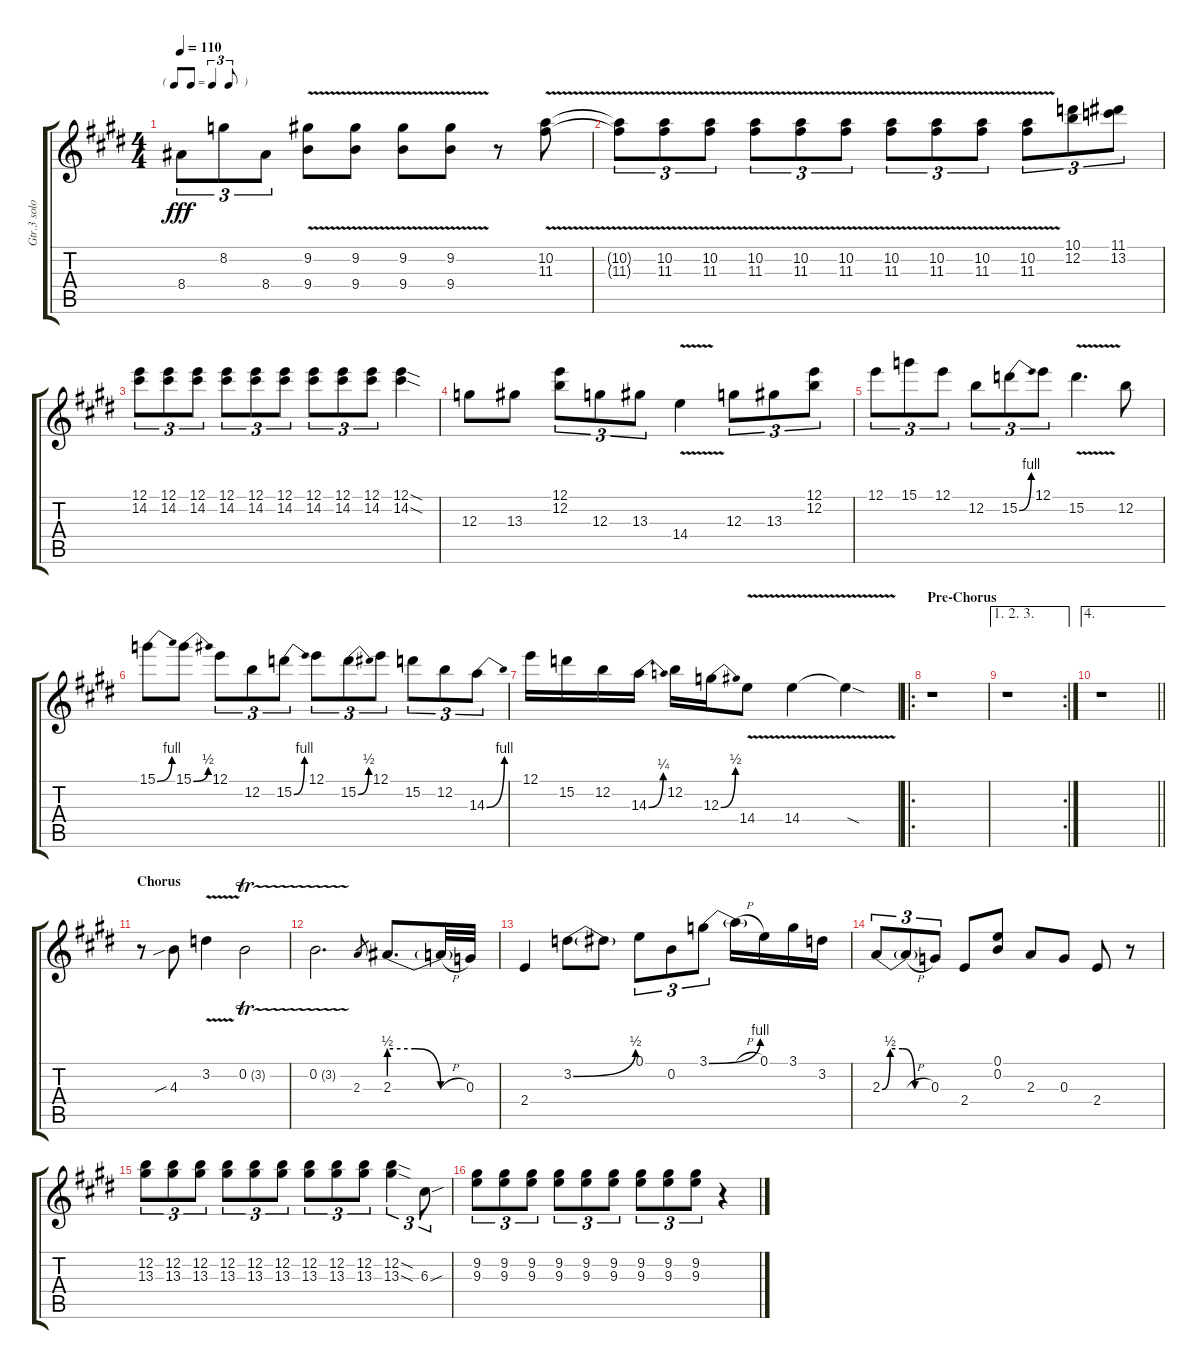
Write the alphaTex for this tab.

\track ("Gtr.3 solo" "Gtr.3 solo") {instrument distortionguitar}
\staff {score tabs}
\tuning (E4 B3 G3 D3 A2 E2) {hide}
\ts (4 4)
\tf triplet8th
\tempo 110
\clef g2
\ks c#minor
8.4.8{tu (3 2) dy fff} 8.2.8{tu (3 2)} 8.4.8{tu (3 2)} (9.2{v} 9.4{v}).8 (9.2{v} 9.4{v}).8 (9.2{v} 9.4{v}).8 (9.2{v} 9.4{v}).8 r.8 (10.2{v} 11.3{v}).8 |
\ks e
(10.2{v t} 11.3{v t}).8{tu (3 2)} (10.2{v} 11.3{v}).8{tu (3 2)} (10.2{v} 11.3{v}).8{tu (3 2)} (10.2{v} 11.3{v}).8{tu (3 2)} (10.2{v} 11.3{v}).8{tu (3 2)} (10.2{v} 11.3{v}).8{tu (3 2)} (10.2{v} 11.3{v}).8{tu (3 2)} (10.2{v} 11.3{v}).8{tu (3 2)} (10.2{v} 11.3{v}).8{tu (3 2)} (10.2{v} 11.3{v}).8{tu (3 2)} (10.1 12.2).8{tu (3 2)} (11.1 13.2).8{tu (3 2)} |
\ks c#minor
(12.1 14.2).8{tu (3 2)} (12.1 14.2).8{tu (3 2)} (12.1 14.2).8{tu (3 2)} (12.1 14.2).8{tu (3 2)} (12.1 14.2).8{tu (3 2)} (12.1 14.2).8{tu (3 2)} (12.1 14.2).8{tu (3 2)} (12.1 14.2).8{tu (3 2)} (12.1 14.2).8{tu (3 2)} (12.1{sod} 14.2{sod}).4 |
\ks e
12.3.8 13.3.8 (12.1 12.2).8{tu (3 2)} 12.3.8{tu (3 2)} 13.3.8{tu (3 2)} 14.4{v}.4 12.3.8{tu (3 2)} 13.3.8{tu (3 2)} (12.1 12.2).8{tu (3 2)} |
\ks c#minor
12.1.8{tu (3 2)} 15.1.8{tu (3 2)} 12.1.8{tu (3 2)} 12.2.8{tu (3 2)} 15.2{be (bend 0 0 60 4)}.8{tu (3 2)} 12.1.8{tu (3 2)} 15.2{v}.4{d} 12.2.8 |
15.1{be (bend 0 0 60 4)}.8 15.1{be (bend 0 0 60 2)}.8 12.1.8{tu (3 2)} 12.2.8{tu (3 2)} 15.2{be (bend 0 0 60 4)}.8{tu (3 2)} 12.1.8{tu (3 2)} 15.2{be (bend 0 0 60 2)}.8{tu (3 2)} 12.1.8{tu (3 2)} 15.2.8{tu (3 2)} 12.2.8{tu (3 2)} 14.3{be (bend 0 0 60 4)}.8{tu (3 2)} |
\ks e
12.1.16 15.2.16 12.2.16 14.3{be (bend 0 0 60 1)}.16 12.2.16 12.3{be (bend 0 0 60 2)}.16 14.4{v}.8 14.4{v}.4 14.4{sod t}.4 |
\ro
\section ("" "Pre-Chorus")
\ks c#minor
r.1 |
\ae (1 2 3)
\rc 2
r.1 |
\ae 4
\barLineRight lightlight
\ks e
r.1 |
\section ("" "Chorus")
\ks c#minor
r.8 4.3{sib}.8 3.2{v}.4 0.2{tr (3 32)}.2 |
0.2{tr (3 32)}.2{d} 2.3.8{gr} 2.3{be (custom 0 2 20 2 40 0 60 0)}.8{d} 2.3{h t}.32 0.3.32 |
\ks e
2.4.4 3.2{be (bend 0 0 60 2)}.8 3.2{t}.8 0.1.8{tu (3 2)} 0.2.8{tu (3 2)} 3.1{be (bend 0 0 60 4)}.8{tu (3 2)} 3.1{h t}.16 0.1.16 3.1.16 3.2.16 |
\ks c#minor
2.3{be (custom 0 0 10 2 25 2 40 0 60 0)}.8{tu (3 2)} 2.3{h t}.8{tu (3 2)} 0.3.8{tu (3 2)} 2.4.8 (0.1 0.2).8 2.3.8 0.3.8 2.4.8 r.8 |
\ks e
(12.2 13.3).8{tu (3 2)} (12.2 13.3).8{tu (3 2)} (12.2 13.3).8{tu (3 2)} (12.2 13.3).8{tu (3 2)} (12.2 13.3).8{tu (3 2)} (12.2 13.3).8{tu (3 2)} (12.2 13.3).8{tu (3 2)} (12.2 13.3).8{tu (3 2)} (12.2 13.3).8{tu (3 2)} (12.2{sod} 13.3{sod}).4{tu (3 2)} 6.3{sou}.8{tu (3 2)} |
\ks c#minor
(9.2 9.3).8{tu (3 2)} (9.2 9.3).8{tu (3 2)} (9.2 9.3).8{tu (3 2)} (9.2 9.3).8{tu (3 2)} (9.2 9.3).8{tu (3 2)} (9.2 9.3).8{tu (3 2)} (9.2 9.3).8{tu (3 2)} (9.2 9.3).8{tu (3 2)} (9.2 9.3).8{tu (3 2)} r.4
